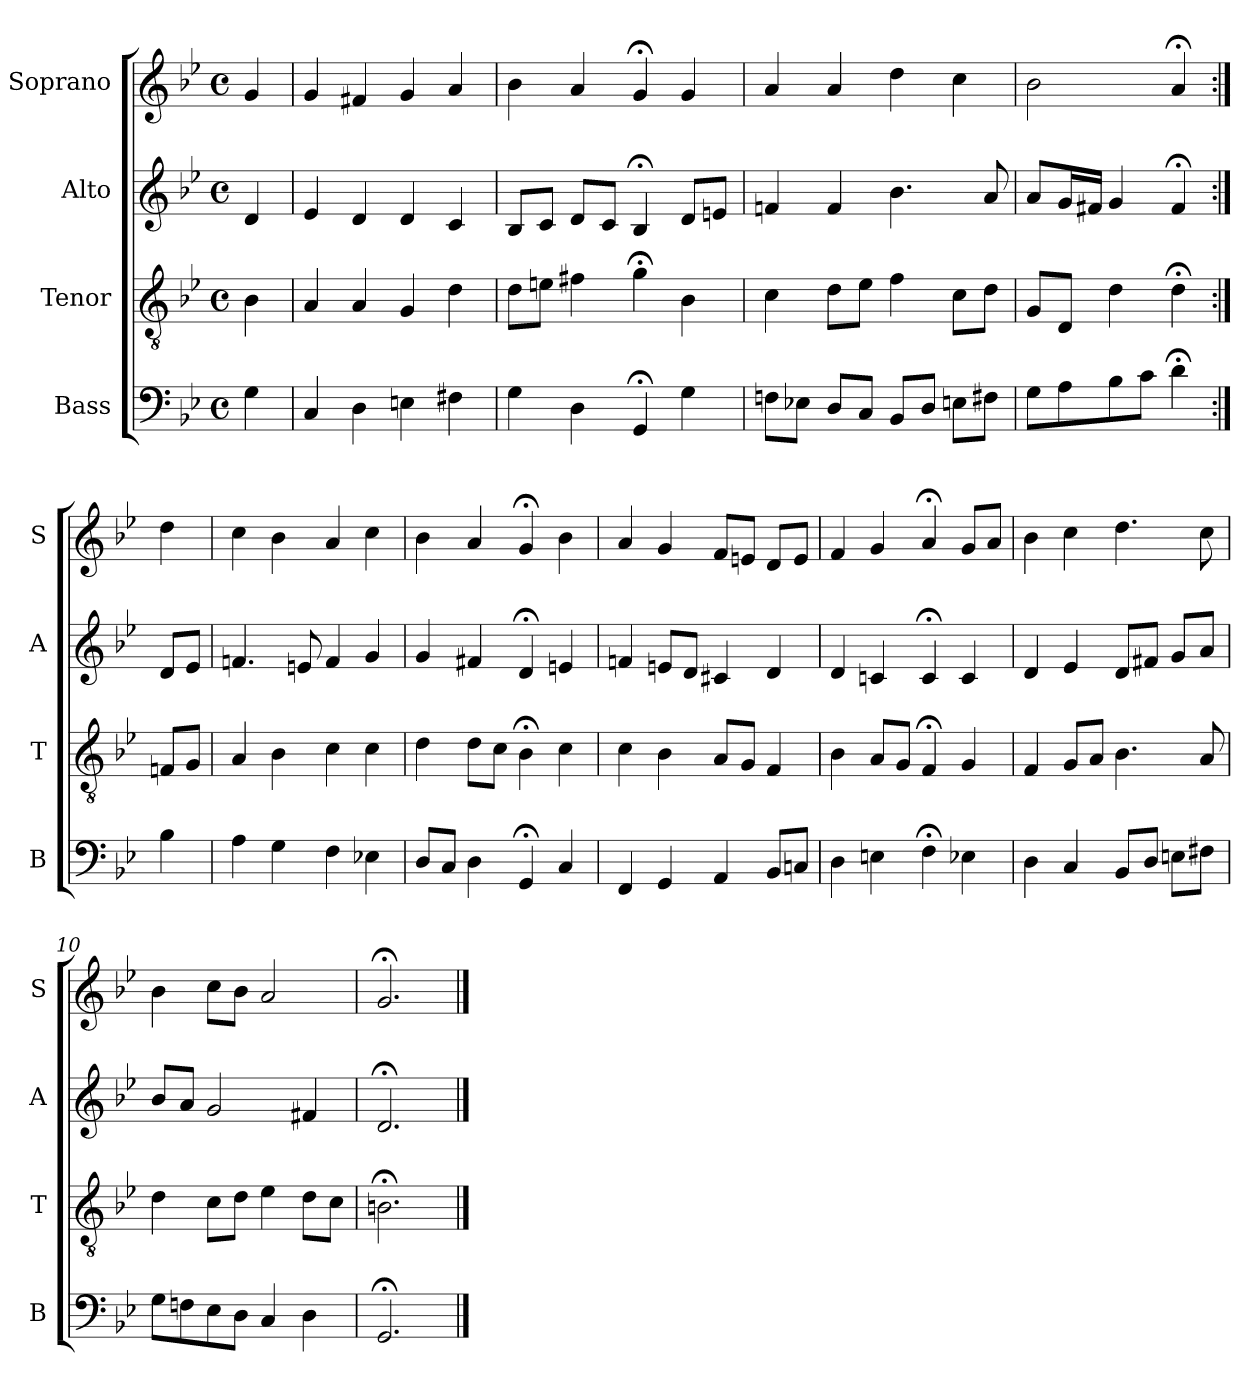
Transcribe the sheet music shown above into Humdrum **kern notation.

**kern	**kern	**kern	**kern
*part4	*part3	*part2	*part1
*staff4	*staff3	*staff2	*staff1
*I"Bass	*I"Tenor	*I"Alto	*I"Soprano
*I'B	*I'T	*I'A	*I'S
*clefF4	*clefGv2	*clefG2	*clefG2
*k[b-e-]	*k[b-e-]	*k[b-e-]	*k[b-e-]
*g:	*g:	*g:	*g:
*M4/4	*M4/4	*M4/4	*M4/4
*met(c)	*met(c)	*met(c)	*met(c)
*MM100	*MM100	*MM100	*MM100
=	=	=	=
4G	4B-	4d	4g
=1	=1	=1	=1
4C	4A	4e-	4g
4D	4A	4d	4f#X
4En	4G	4d	4g
4F#X	4d	4c	4a
=2	=2	=2	=2
4G	8dL	8B-L	4b-
.	8enJ	8cJ	.
4D	4f#X	8dL	4a
.	.	8cJ	.
4GG;<	4g;<	4B-;<	4g;<
4G	4B-	8dL	4g
.	.	8enJ	.
=3	=3	=3	=3
8FnL	4c	4fn	4a
8E-XJ	.	.	.
8DL	8dL	4f	4a
8CJ	8e-J	.	.
8BB-L	4f	4.b-	4dd
8DJ	.	.	.
8EnL	8cL	.	4cc
8F#XJ	8dJ	8a	.
=4	=4	=4	=4
8GL	8GL	8aL	2b-
8A	8DJ	16gL	.
.	.	16f#XJJ	.
8B-	4d	4g	.
8cJ	.	.	.
4d;<	4d;<	4f#;<	4a;<
=:|!	=:|!	=:|!	=:|!
4B-	8FnL	8dL	4dd
.	8GJ	8e-J	.
=5	=5	=5	=5
4A	4A	4.fn	4cc
4G	4B-	.	4b-
.	.	8en	.
4F	4c	4f	4a
4E-X	4c	4g	4cc
=6	=6	=6	=6
8DL	4d	4g	4b-
8CJ	.	.	.
4D	8dL	4f#X	4a
.	8cJ	.	.
4GG;<	4B-;<	4d;<	4g;<
4C	4c	4en	4b-
=7	=7	=7	=7
4FF	4c	4fn	4a
4GG	4B-	8enL	4g
.	.	8dJ	.
4AA	8AL	4c#X	8fL
.	8GJ	.	8enJ
8BB-L	4F	4d	8dL
8CnJ	.	.	8eJ
=8	=8	=8	=8
4D	4B-	4d	4f
4En	8AL	4cn	4g
.	8GJ	.	.
4F;<	4F;<	4c;<	4a;<
4E-X	4G	4c	8gL
.	.	.	8aJ
=9	=9	=9	=9
4D	4F	4d	4b-
4C	8GL	4e-	4cc
.	8AJ	.	.
8BB-L	4.B-	8dL	4.dd
8DJ	.	8f#XJ	.
8EnL	.	8gL	.
8F#XiJ	8Ai	8aiJ	8cci
=10	=10	=10	=10
8GL	4d	8b-L	4b-
8Fn	.	8aJ	.
8E-	8cL	2g	8ccL
8DJ	8dJ	.	8b-J
4C	4e-	.	2a
4D	8dL	4f#X	.
.	8cJ	.	.
=11	=11	=11	=11
2.GG;<	2.Bn;<	2.d;<	2.g;<
==	==	==	==
*-	*-	*-	*-
